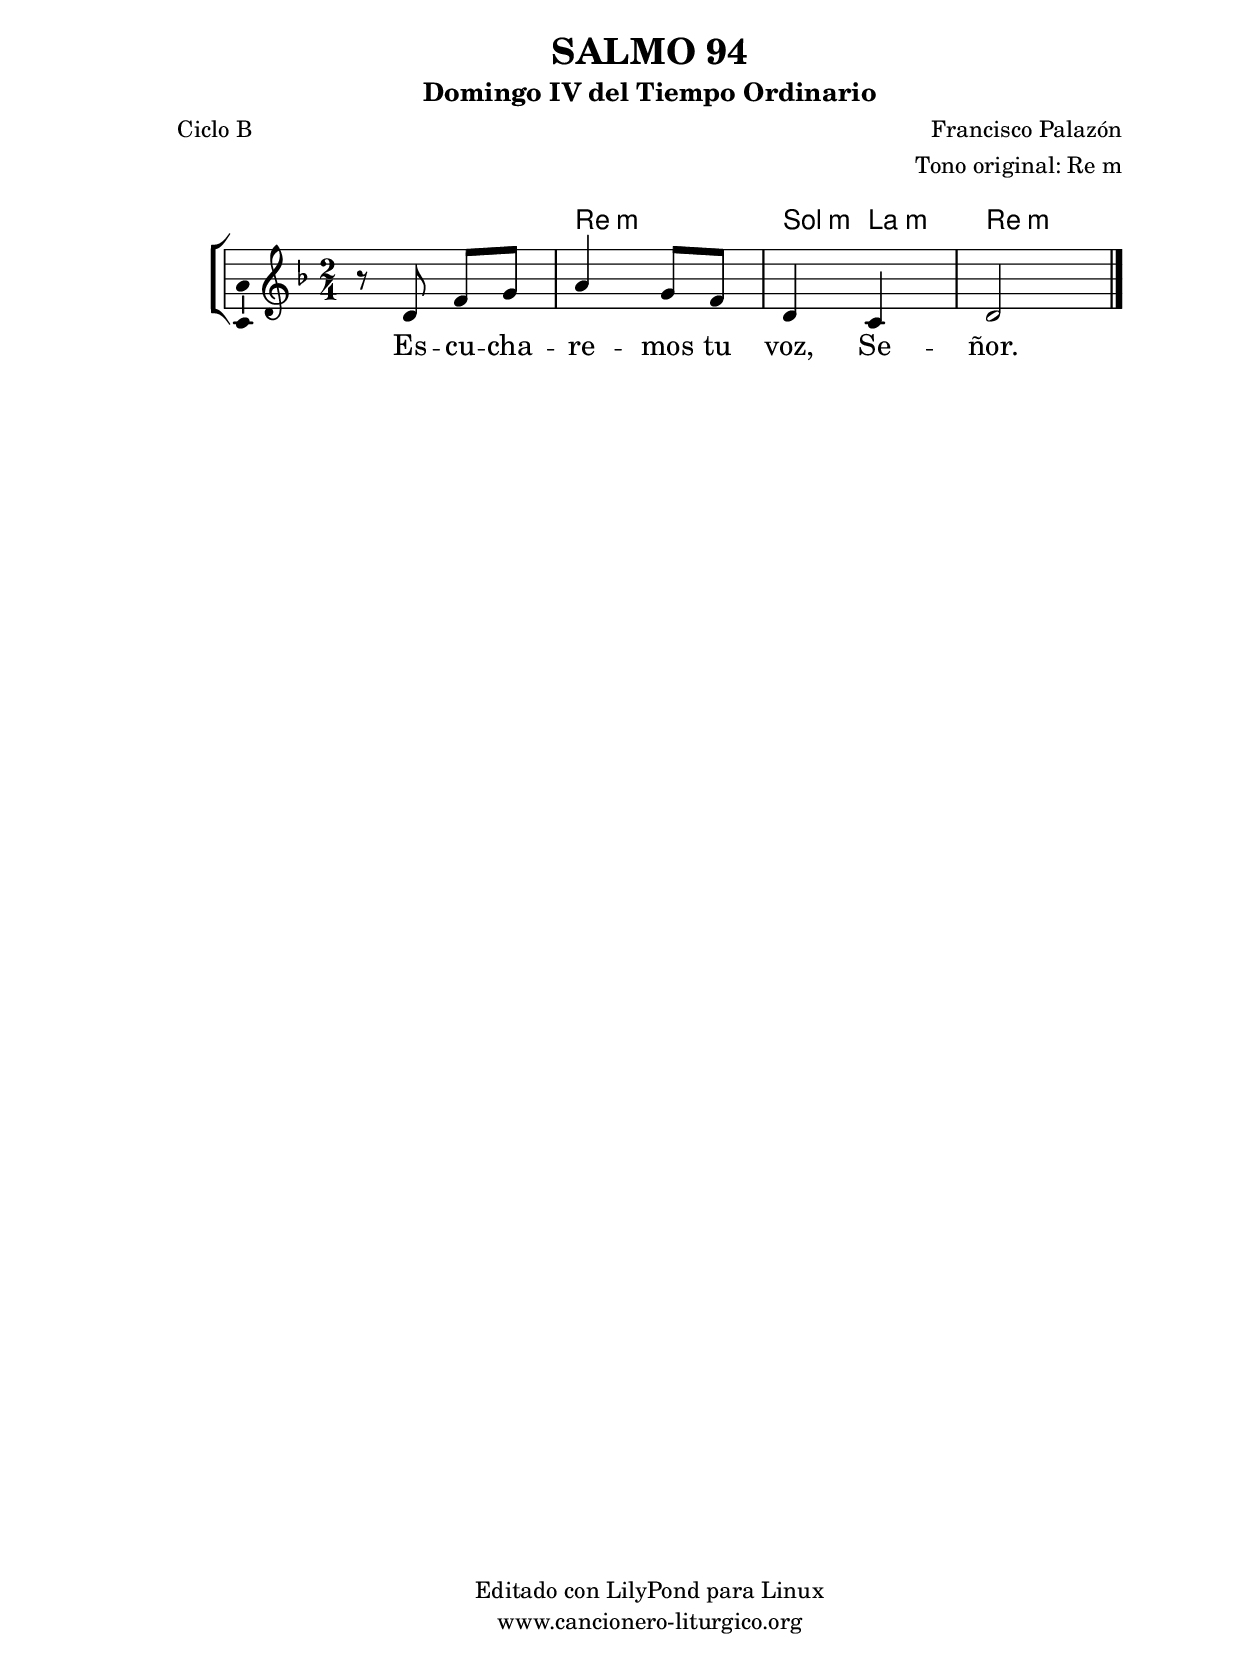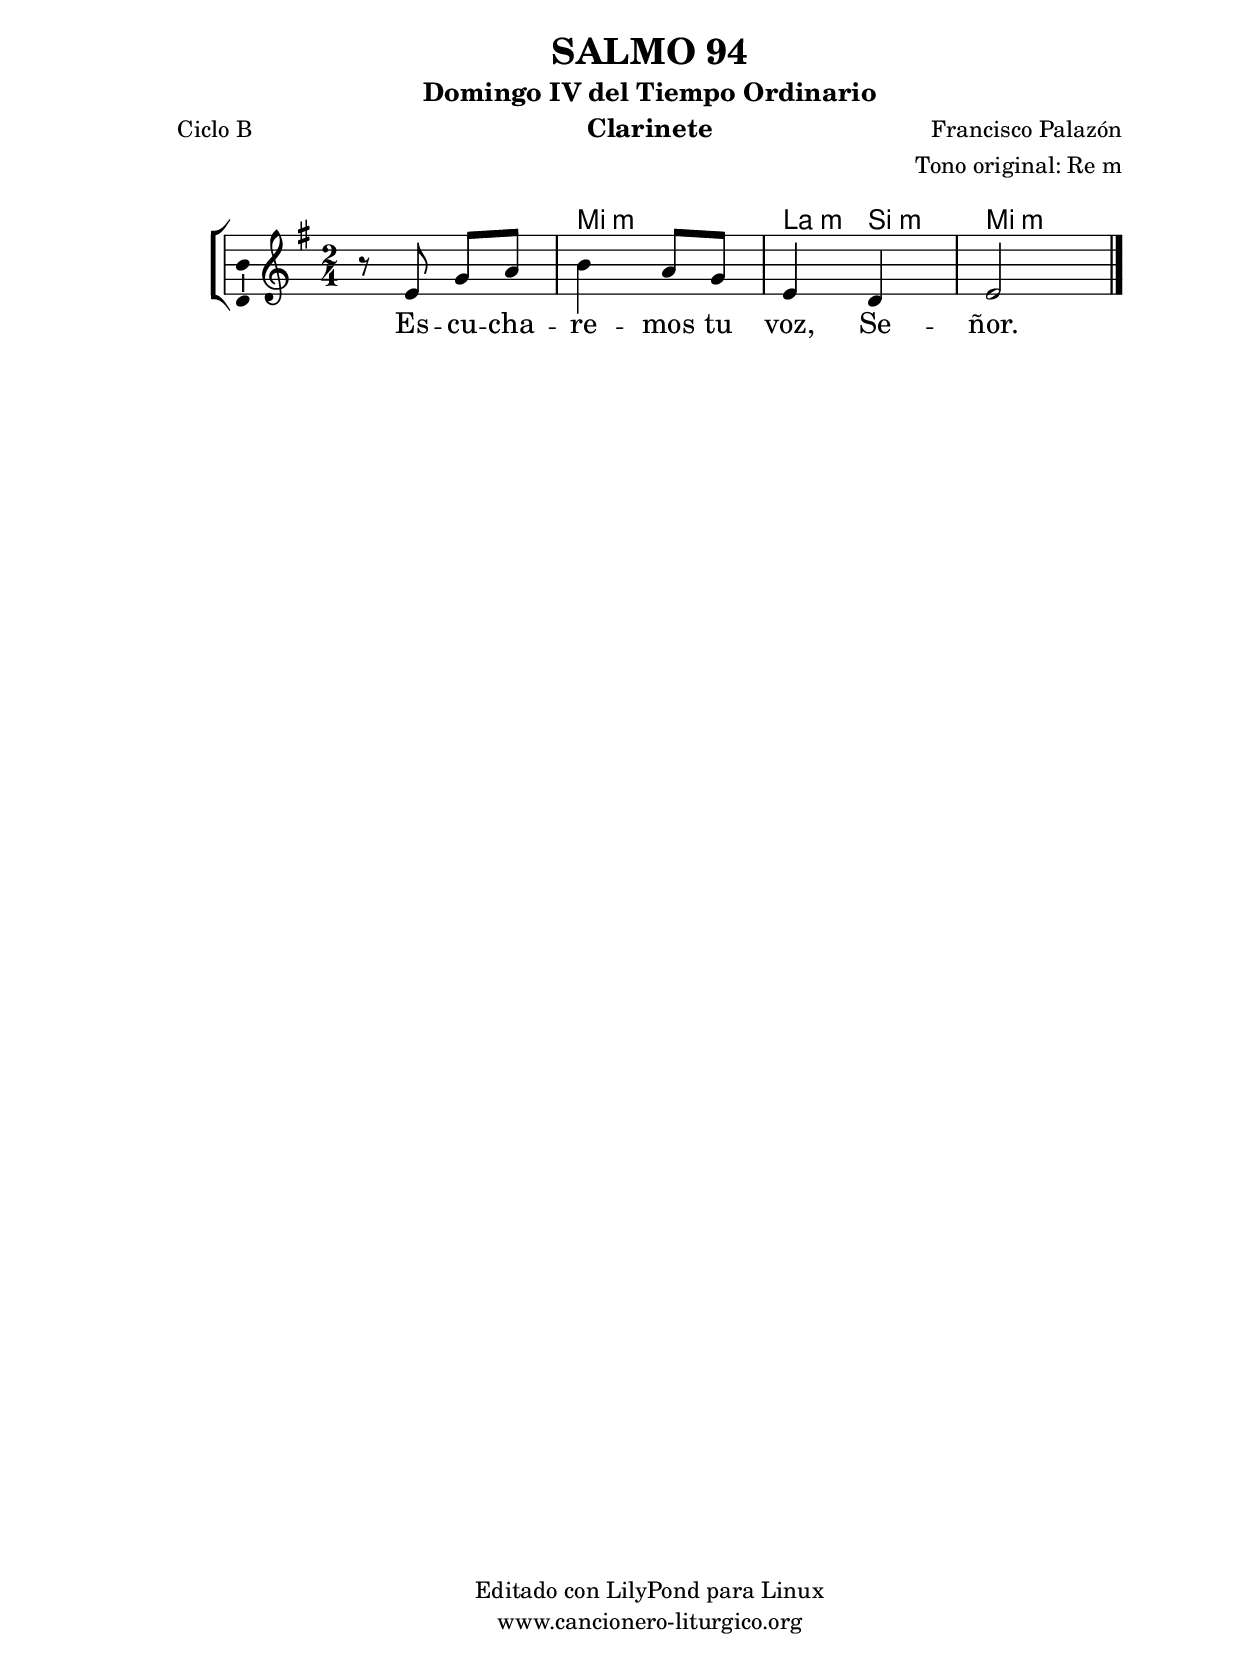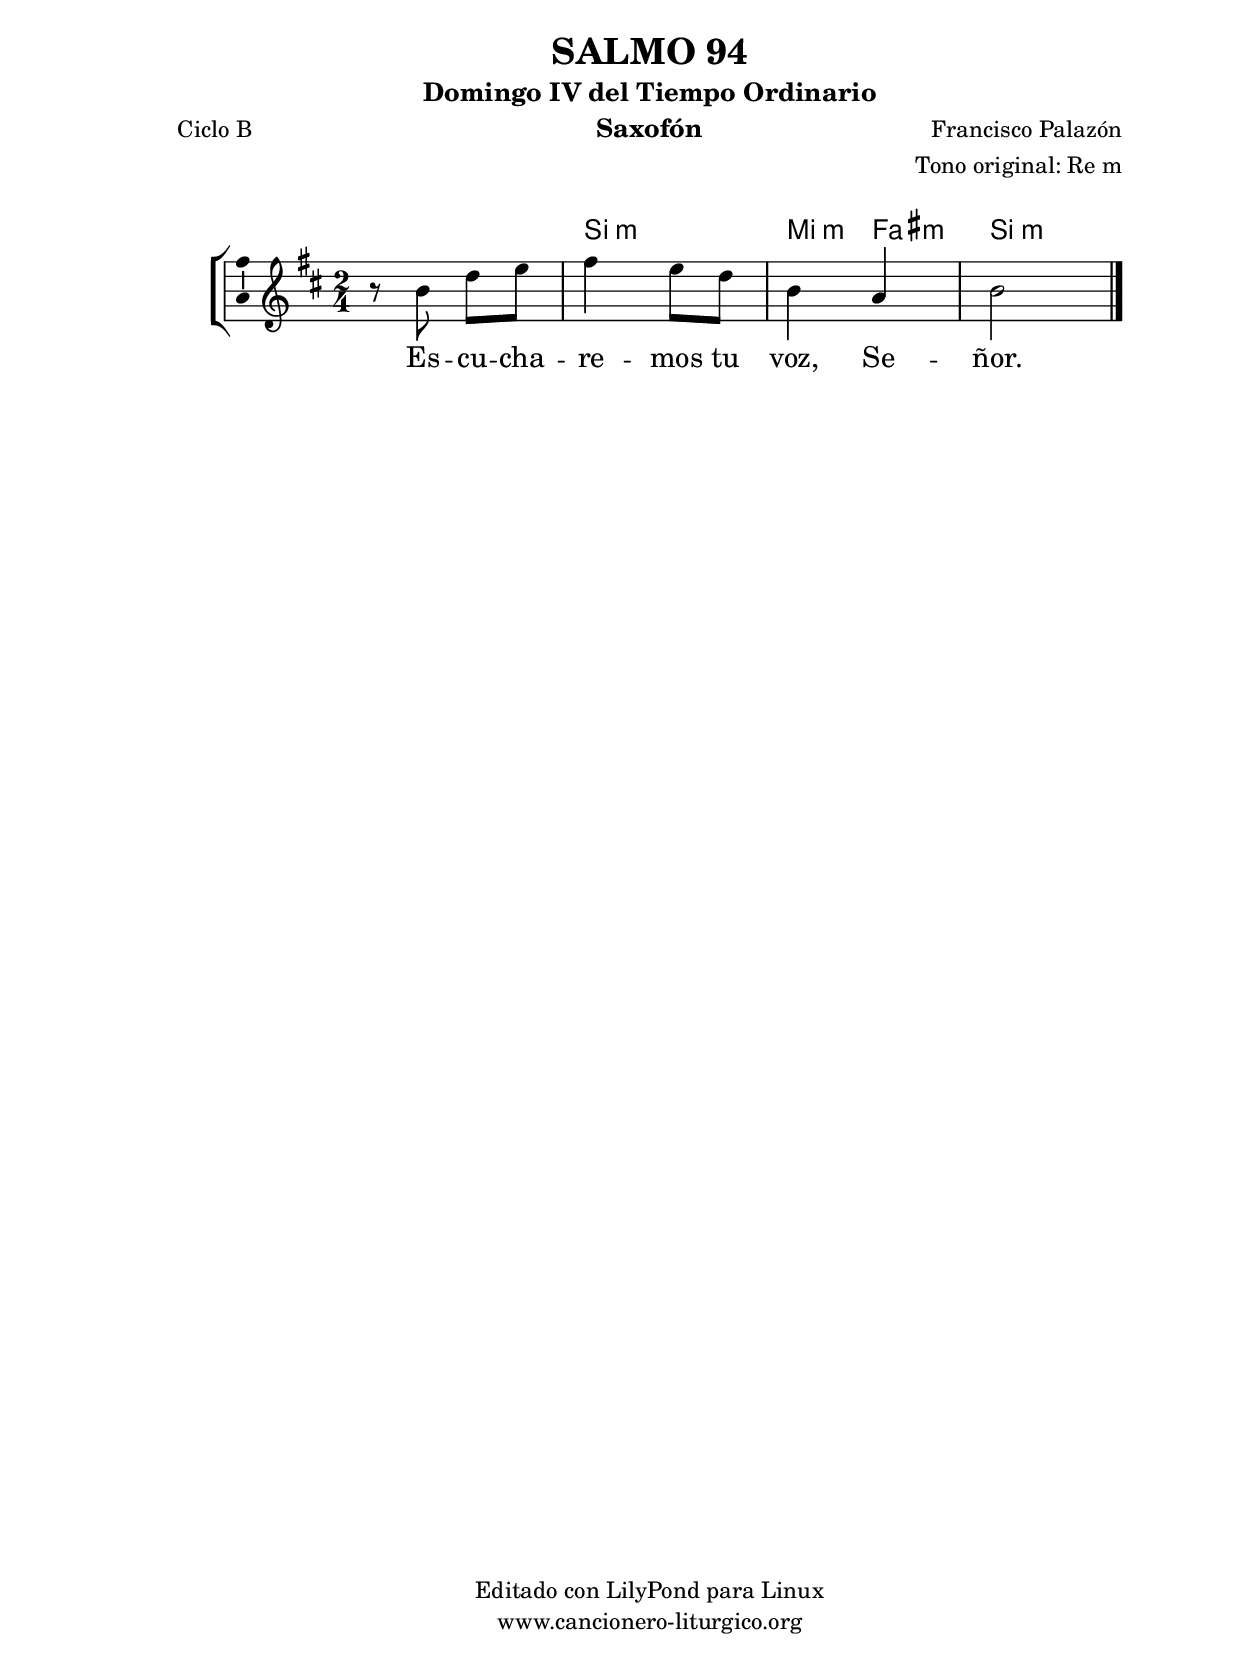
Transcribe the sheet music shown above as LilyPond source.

%
%para convertir .midi en .wav:
%timidity filename.midi -Ow -o finename.wav
%
%
%Para convertir de .wav a .mp3:
%lame -h -m j filename.wav
%
%
%para escuchar el midi:
%timidity nombrefichero.midi
%


%versión de lilypond para la que se ha escrito esta partitura:
\version "2.16.0"

	%Tamaño papel
	#(set-default-paper-size "a4")
	%Tamaño partitura
	#(set-global-staff-size 20)
	%No responde al pulsar sobre una nota
	#(ly:set-option 'point-and-click #f)

%parámetros del encabezamiento:
\header {
	title = "SALMO 94"
	subtitle = "Domingo IV del Tiempo Ordinario"
	composer = "Francisco Palazón"
	poet = "Ciclo B"
	meter = ""
	arranger = "Tono original: Re m"
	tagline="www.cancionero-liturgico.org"
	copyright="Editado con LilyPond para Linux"
	}

%parámetros asociados al papel:
\paper  {
	oddHeaderMarkup = \markup {\fill-line { \on-the-fly #not-first-page \fromproperty #'header:title \on-the-fly #not-first-page \fromproperty #'header:composer }}
	evenHeaderMarkup = \markup {\fill-line { \fromproperty #'header:composer \fromproperty #'header:title }}
	#(set-paper-size "a4")
	print-page-number = ##f
	first-page-number = 1
	print-first-page-number = ##f
%	head-separation = 3.0 \cm
	top-margin = 2.0 \cm
	bottom-margin = 0.5\cm
%%%	bottom-margin = -1.0\cm
	left-margin = 3.0 \cm
	line-width = 16.0 \cm 
	indent = 8\mm
	interscoreline = 2.\mm
	between-system-space = 15\mm
%	para que las partituras no llenen la hoja:
	ragged-bottom = ##t
%	idem para la última hoja:
	ragged-last-bottom = ##f
%	para que las partituras llenen el ancho del papel:
	ragged-last = ##f
	after-title-space = 2.5 \cm
%page-count=1
%system-count=8

	%Flexible Vertical Spacing
%	markup-markup-spacing =
%	#'((basic-distance . 15) (minimum-distance . 15) (padding . 3))
	markup-system-spacing =
	#'((basic-distance . 15) (minimum-distance . 15) (padding . 3))
	system-system-spacing =
	#'((basic-distance . 15) (minimum-distance . 15) (padding . 3))
	score-system-spacing =
	#'((basic-distance . 15) (minimum-distance . 15) (padding . 5))
%	top-system-spacing = % header
%	#'((basic-distance . 8) (minimum-distance . 0) (padding . 3))
%	top-markup-spacing =
%	#'((basic-distance . 20) (minimum-distance . 20) (padding . 3))
	last-bottom-spacing = % footer
	#'((basic-distance . 5) (minimum-distance . 5) (padding . 3))
%	score-markup-spacing =
%	#'((basic-distance . 16) (minimum-distance . 13) (padding . 3))

	}


%parámetros que afectan a toda la partitura:
global =  {
	%clave de sol (G):
	\clef G
	%armadura:
%	\transpose e f
	\key d \minor
	\tempo 4=100
	\set Score.tempoHideNote = ##t
	}


acordes = {
	\italianChords
	\chordmode {
%	\transpose e f
{

s2
d2:m
g4:m a:m
d2:m


	}
	}
}

melodia = 
%	\transpose e f
{
	\relative c'{

\time 2/4

r8 d8 f g
a4 g8 f
d4 c
d2

	\bar "|."
	}
	}


texto = \lyricmode {
Es -- cu -- cha -- re -- mos tu voz, Se -- ñor.
	}


acordesStaff = \context ChordNames = acordesStaff <<
	\set chordChanges = ##t
	\acordes
	>>


vozStaff = \context Voice = vozStaff
\with {\consists "Ambitus_engraver"}
<<
%	\set Staff.instrumentName = ""
%	\set Staff.shortInstrumentName = ""
%	\set Staff.midiInstrument = #"clarinet"
%	\set Staff.midiInstrument = #"cello"
%	\set Staff.midiInstrument = #"flute"
	\set Staff.midiInstrument = #"electric guitar (jazz)"
%	\set Staff.midiInstrument = #"english horn"
%	\set Staff.midiInstrument = #"violin"
%	\set Staff.midiInstrument = #"glockenspiel"
	\set Staff.midiMinimumVolume = #0.7
	\set Staff.midiMaximumVolume = #0.9
	\global
	\melodia
	>>


textoStaff = \context Lyrics = textoStaff <<
	\lyricsto vozStaff \texto
	>>

\book {
	\score {
		\context ChoirStaff {
			\override StaffGroup.SystemStartBracket #'collapse-height = #1
			\override Score.SystemStartBar #'collapse-height = #1
			<<
			\acordesStaff
			\vozStaff
			\textoStaff
			>>
			}
		\layout {
	    		\context {
				\Lyrics
				\override LyricText #'font-size = #2
				}
	   		 \context {
				\Score
				%fontSize = #3
				\override StaffSymbol #'staff-space = #(magstep +3)
				%\override Beam #'thickness = #0.55
				%\override SpacingSpanner #'spacing-increment = #1.0
				%\override Slur #'height-limit = #1.5
				}
			}
		}
	\score {
		\unfoldRepeats
		\context ChoirStaff {
			<<
			\acordesStaff
			\vozStaff
			>>
			}
		\midi {
	  		\context {
	  			\Score
				tempoWholesPerMinute = #(ly:make-moment 70 4)
				}
			}
		}
	}

%Partitura para clarinete
#(define output-suffix "C")
\book {
	\header{
		instrument = "Clarinete"
		}
	\score {
		\context ChoirStaff {
			\override StaffGroup.SystemStartBracket #'collapse-height = #1
			\override Score.SystemStartBar #'collapse-height = #1
\transpose c d
			<<
			\acordesStaff
			\vozStaff
			\textoStaff
			>>
			}
		\layout {
	    		\context {
				\Lyrics
				\override LyricText #'font-size = #2
				}
	   		 \context {
				\Score
				%fontSize = #3
				\override StaffSymbol #'staff-space = #(magstep +3)
				%\override Beam #'thickness = #0.55
				%\override SpacingSpanner #'spacing-increment = #1.0
				%\override Slur #'height-limit = #1.5
				}
			}
		}
	}

%Partitura para saxofón
#(define output-suffix "S")
\book {
	\header{
		instrument = "Saxofón"
		}
	\score {
		\context ChoirStaff {
			\override StaffGroup.SystemStartBracket #'collapse-height = #1
			\override Score.SystemStartBar #'collapse-height = #1
\transpose c a
			<<
			\acordesStaff
			\vozStaff
			\textoStaff
			>>
			}
		\layout {
	    		\context {
				\Lyrics
				\override LyricText #'font-size = #2
				}
	   		 \context {
				\Score
				%fontSize = #3
				\override StaffSymbol #'staff-space = #(magstep +3)
				%\override Beam #'thickness = #0.55
				%\override SpacingSpanner #'spacing-increment = #1.0
				%\override Slur #'height-limit = #1.5
				}
			}
		}
	}

